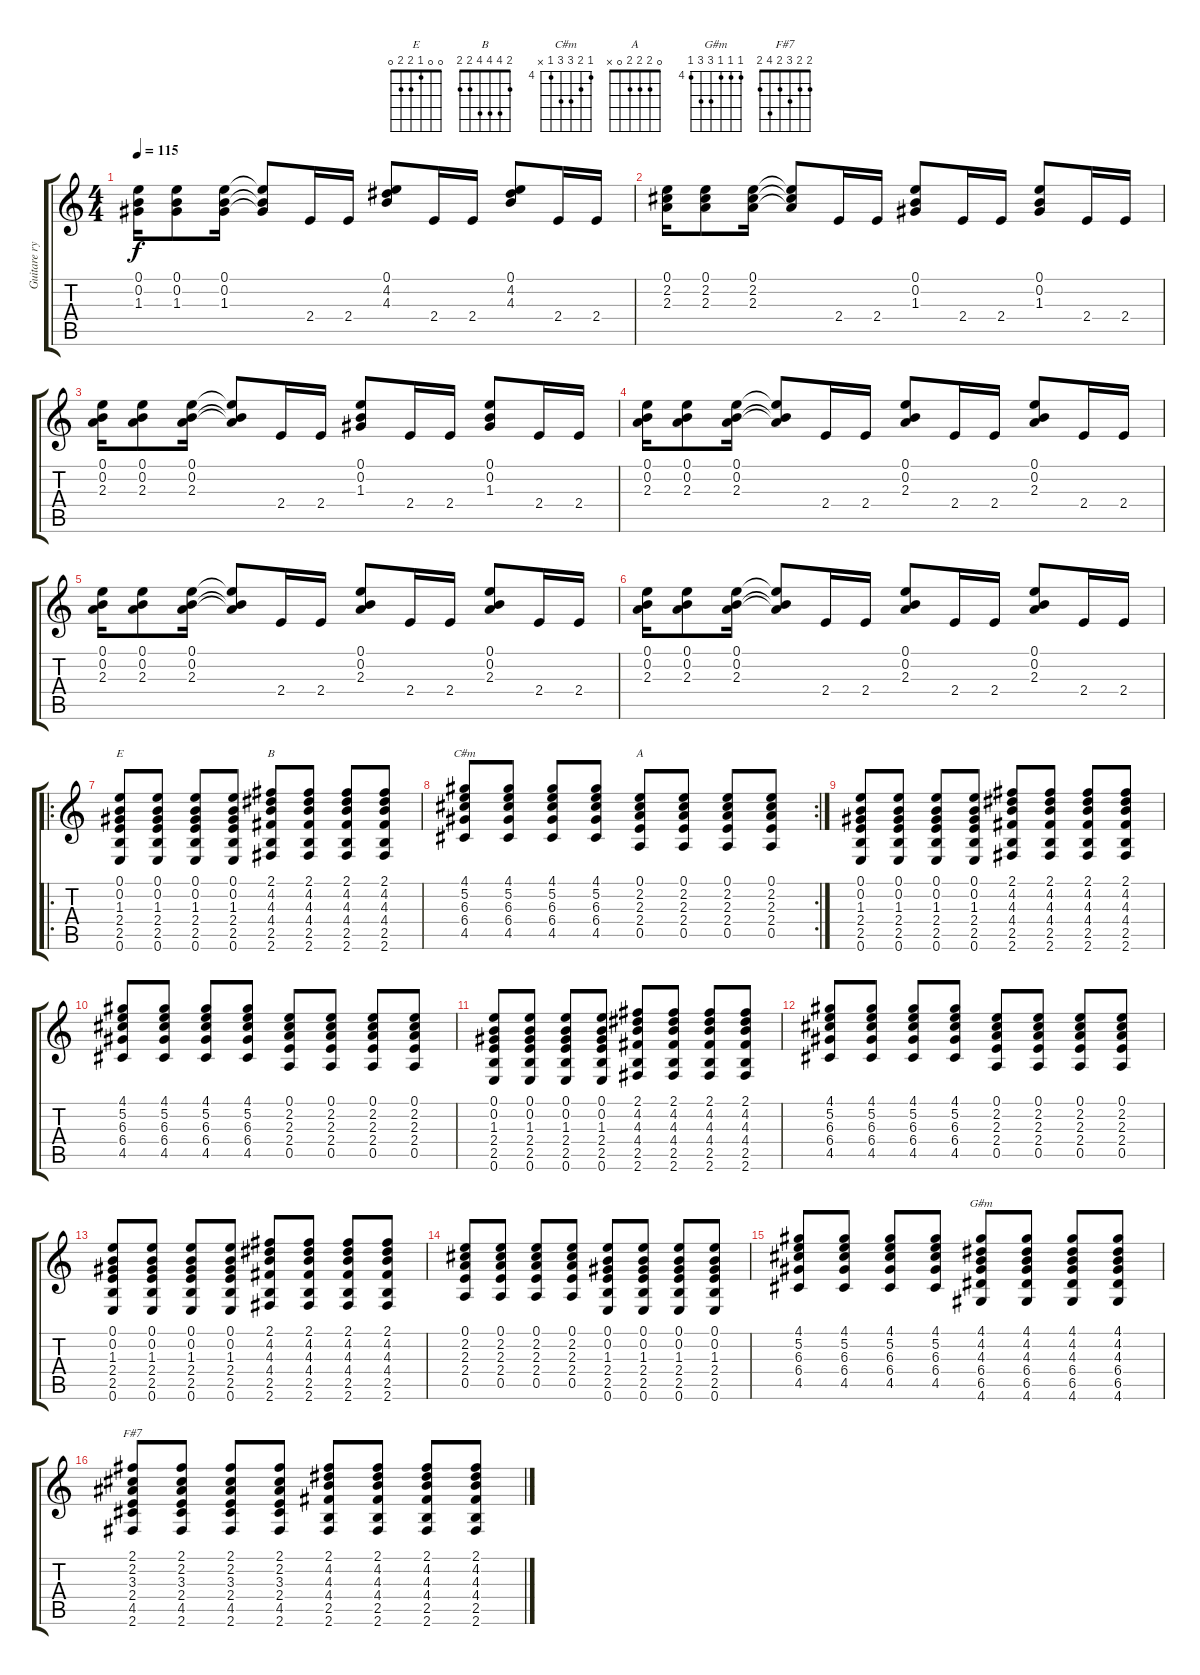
\track ("Guitare rythmique" "Guitare ry") {instrument acousticguitarnylon}
\staff {score tabs}
\tuning (E4 B3 G3 D3 A2 E2) {hide}
\chord ("E" 0 0 1 2 2 0)
\chord ("B" 2 4 4 4 2 2)
\chord ("C#m" 4 5 6 6 4 x) {firstfret 4}
\chord ("A" 0 2 2 2 0 x)
\chord ("G#m" 4 4 4 6 6 4) {firstfret 4}
\chord ("F#7" 2 2 3 2 4 2)
\ts (4 4)
\tempo 115
\clef g2
\ks c
(0.1 0.2 1.3).16{dy f} (0.1 0.2 1.3).8 (0.1 0.2 1.3).16 (0.1{t} 0.2{t} 1.3{t}).8 2.4.16 2.4.16 (0.1 4.2 4.3).8 2.4.16 2.4.16 (0.1 4.2 4.3).8 2.4.16 2.4.16 |
(0.1 2.2 2.3).16 (0.1 2.2 2.3).8 (0.1 2.2 2.3).16 (0.1{t} 2.2{t} 2.3{t}).8 2.4.16 2.4.16 (0.1 0.2 1.3).8 2.4.16 2.4.16 (0.1 0.2 1.3).8 2.4.16 2.4.16 |
(0.1 0.2 2.3).16 (0.1 0.2 2.3).8 (0.1 0.2 2.3).16 (0.1{t} 0.2{t} 2.3{t}).8 2.4.16 2.4.16 (0.1 0.2 1.3).8 2.4.16 2.4.16 (0.1 0.2 1.3).8 2.4.16 2.4.16 |
(0.1 0.2 2.3).16 (0.1 0.2 2.3).8 (0.1 0.2 2.3).16 (0.1{t} 0.2{t} 2.3{t}).8 2.4.16 2.4.16 (0.1 0.2 2.3).8 2.4.16 2.4.16 (0.1 0.2 2.3).8 2.4.16 2.4.16 |
(0.1 0.2 2.3).16 (0.1 0.2 2.3).8 (0.1 0.2 2.3).16 (0.1{t} 0.2{t} 2.3{t}).8 2.4.16 2.4.16 (0.1 0.2 2.3).8 2.4.16 2.4.16 (0.1 0.2 2.3).8 2.4.16 2.4.16 |
(0.1 0.2 2.3).16 (0.1 0.2 2.3).8 (0.1 0.2 2.3).16 (0.1{t} 0.2{t} 2.3{t}).8 2.4.16 2.4.16 (0.1 0.2 2.3).8 2.4.16 2.4.16 (0.1 0.2 2.3).8 2.4.16 2.4.16 |
\ro
(0.1 0.2 1.3 2.4 2.5 0.6).8{ch "E"} (0.1 0.2 1.3 2.4 2.5 0.6).8 (0.1 0.2 1.3 2.4 2.5 0.6).8 (0.1 0.2 1.3 2.4 2.5 0.6).8 (2.1 4.2 4.3 4.4 2.5 2.6).8{ch "B"} (2.1 4.2 4.3 4.4 2.5 2.6).8 (2.1 4.2 4.3 4.4 2.5 2.6).8 (2.1 4.2 4.3 4.4 2.5 2.6).8 |
\rc 2
(4.1 5.2 6.3 6.4 4.5).8{ch "C#m"} (4.1 5.2 6.3 6.4 4.5).8 (4.1 5.2 6.3 6.4 4.5).8 (4.1 5.2 6.3 6.4 4.5).8 (0.1 2.2 2.3 2.4 0.5).8{ch "A"} (0.1 2.2 2.3 2.4 0.5).8 (0.1 2.2 2.3 2.4 0.5).8 (0.1 2.2 2.3 2.4 0.5).8 |
(0.1 0.2 1.3 2.4 2.5 0.6).8 (0.1 0.2 1.3 2.4 2.5 0.6).8 (0.1 0.2 1.3 2.4 2.5 0.6).8 (0.1 0.2 1.3 2.4 2.5 0.6).8 (2.1 4.2 4.3 4.4 2.5 2.6).8 (2.1 4.2 4.3 4.4 2.5 2.6).8 (2.1 4.2 4.3 4.4 2.5 2.6).8 (2.1 4.2 4.3 4.4 2.5 2.6).8 |
(4.1 5.2 6.3 6.4 4.5).8 (4.1 5.2 6.3 6.4 4.5).8 (4.1 5.2 6.3 6.4 4.5).8 (4.1 5.2 6.3 6.4 4.5).8 (0.1 2.2 2.3 2.4 0.5).8 (0.1 2.2 2.3 2.4 0.5).8 (0.1 2.2 2.3 2.4 0.5).8 (0.1 2.2 2.3 2.4 0.5).8 |
(0.1 0.2 1.3 2.4 2.5 0.6).8 (0.1 0.2 1.3 2.4 2.5 0.6).8 (0.1 0.2 1.3 2.4 2.5 0.6).8 (0.1 0.2 1.3 2.4 2.5 0.6).8 (2.1 4.2 4.3 4.4 2.5 2.6).8 (2.1 4.2 4.3 4.4 2.5 2.6).8 (2.1 4.2 4.3 4.4 2.5 2.6).8 (2.1 4.2 4.3 4.4 2.5 2.6).8 |
(4.1 5.2 6.3 6.4 4.5).8 (4.1 5.2 6.3 6.4 4.5).8 (4.1 5.2 6.3 6.4 4.5).8 (4.1 5.2 6.3 6.4 4.5).8 (0.1 2.2 2.3 2.4 0.5).8 (0.1 2.2 2.3 2.4 0.5).8 (0.1 2.2 2.3 2.4 0.5).8 (0.1 2.2 2.3 2.4 0.5).8 |
(0.1 0.2 1.3 2.4 2.5 0.6).8 (0.1 0.2 1.3 2.4 2.5 0.6).8 (0.1 0.2 1.3 2.4 2.5 0.6).8 (0.1 0.2 1.3 2.4 2.5 0.6).8 (2.1 4.2 4.3 4.4 2.5 2.6).8 (2.1 4.2 4.3 4.4 2.5 2.6).8 (2.1 4.2 4.3 4.4 2.5 2.6).8 (2.1 4.2 4.3 4.4 2.5 2.6).8 |
(0.1 2.2 2.3 2.4 0.5).8 (0.1 2.2 2.3 2.4 0.5).8 (0.1 2.2 2.3 2.4 0.5).8 (0.1 2.2 2.3 2.4 0.5).8 (0.1 0.2 1.3 2.4 2.5 0.6).8 (0.1 0.2 1.3 2.4 2.5 0.6).8 (0.1 0.2 1.3 2.4 2.5 0.6).8 (0.1 0.2 1.3 2.4 2.5 0.6).8 |
(4.1 5.2 6.3 6.4 4.5).8 (4.1 5.2 6.3 6.4 4.5).8 (4.1 5.2 6.3 6.4 4.5).8 (4.1 5.2 6.3 6.4 4.5).8 (4.1 4.2 4.3 6.4 6.5 4.6).8{ch "G#m"} (4.1 4.2 4.3 6.4 6.5 4.6).8 (4.1 4.2 4.3 6.4 6.5 4.6).8 (4.1 4.2 4.3 6.4 6.5 4.6).8 |
(2.1 2.2 3.3 2.4 4.5 2.6).8{ch "F#7"} (2.1 2.2 3.3 2.4 4.5 2.6).8 (2.1 2.2 3.3 2.4 4.5 2.6).8 (2.1 2.2 3.3 2.4 4.5 2.6).8 (2.1 4.2 4.3 4.4 2.5 2.6).8 (2.1 4.2 4.3 4.4 2.5 2.6).8 (2.1 4.2 4.3 4.4 2.5 2.6).8 (2.1 4.2 4.3 4.4 2.5 2.6).8
